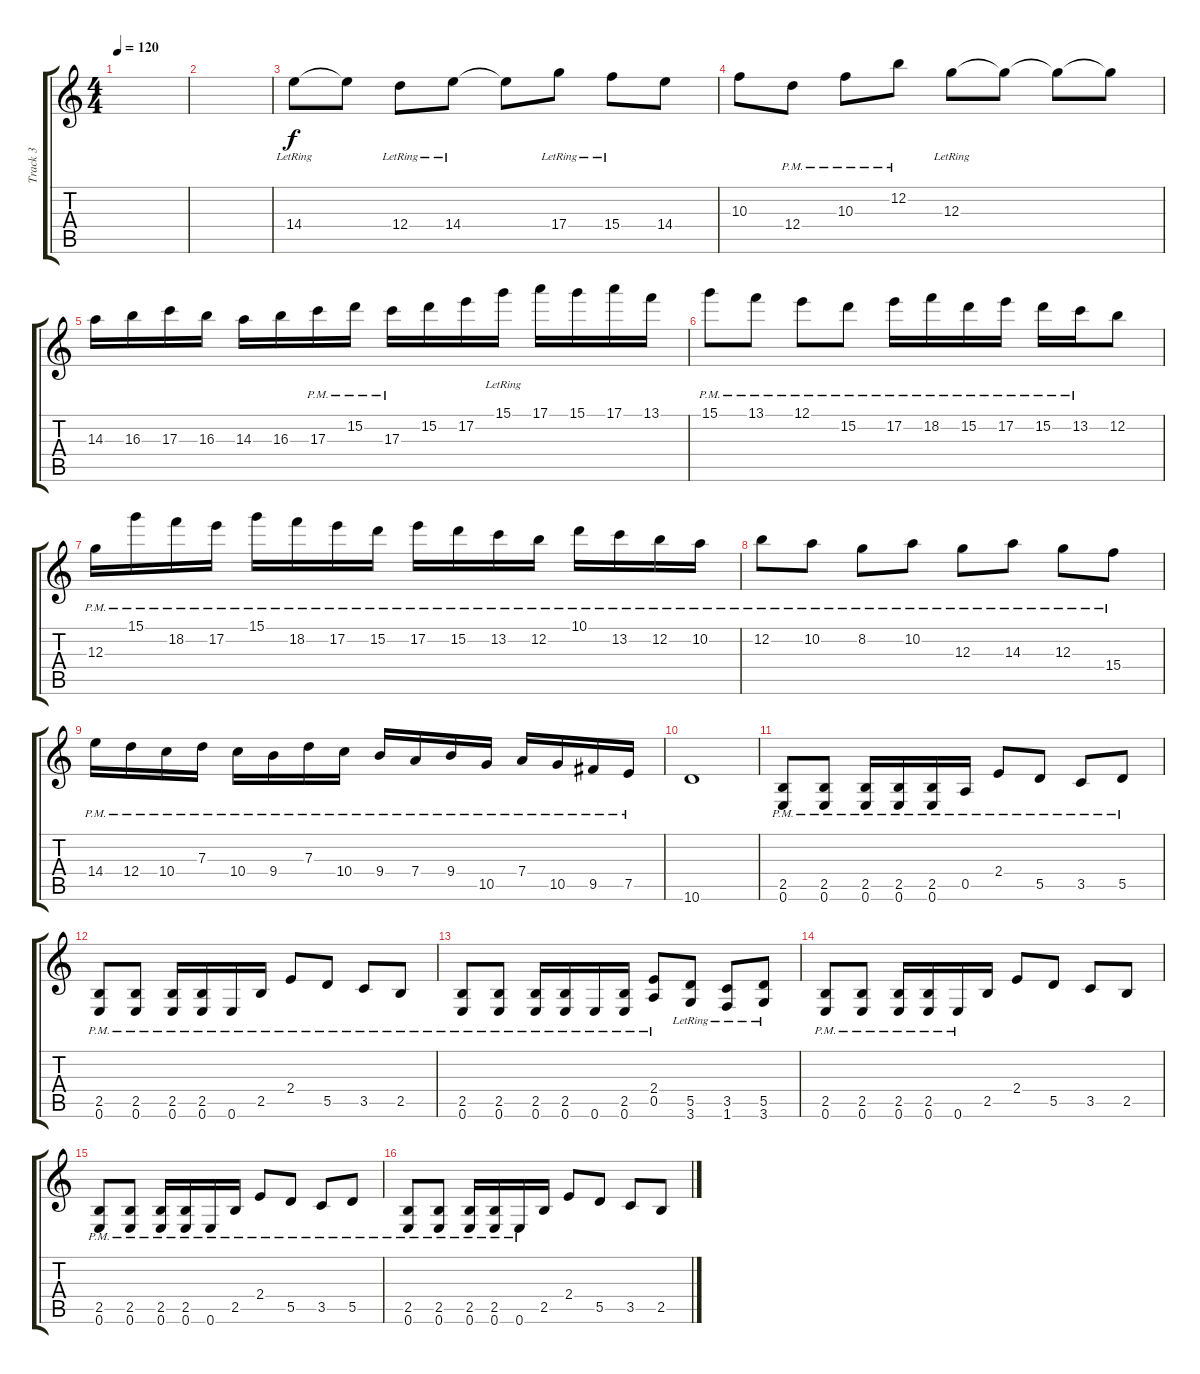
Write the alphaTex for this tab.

\track ("Track 3" "Track 3") {instrument distortionguitar}
\staff {score tabs}
\tuning (E4 B3 G3 D3 A2 E2) {hide}
\ts (4 4)
\tempo 120
\clef g2
\ks c
|
|
14.4{lr}.8 14.4{t}.8 12.4{lr}.8 14.4{lr}.8 14.4{t}.8 17.4{lr}.8 15.4{lr}.8 14.4.8 |
10.3.8 12.4{pm}.8 10.3{pm}.8 12.2{pm}.8 12.3{lr}.8 12.3{t}.8 12.3{t}.8 12.3{t}.8 |
14.3.16 16.3.16 17.3.16 16.3.16 14.3.16 16.3.16 17.3{pm}.16 15.2{pm}.16 17.3{pm}.16 15.2.16 17.2.16 15.1{lr}.16 17.1.16 15.1.16 17.1.16 13.1.16 |
15.1{pm}.8 13.1{pm}.8 12.1{pm}.8 15.2{pm}.8 17.2{pm}.16 18.2{pm}.16 15.2{pm}.16 17.2{pm}.16 15.2{pm}.16 13.2{pm}.16 12.2.8 |
12.3{pm}.16 15.1{pm}.16 18.2{pm}.16 17.2{pm}.16 15.1{pm}.16 18.2{pm}.16 17.2{pm}.16 15.2{pm}.16 17.2{pm}.16 15.2{pm}.16 13.2{pm}.16 12.2{pm}.16 10.1{pm}.16 13.2{pm}.16 12.2{pm}.16 10.2{pm}.16 |
12.2{pm}.8 10.2{pm}.8 8.2{pm}.8 10.2{pm}.8 12.3{pm}.8 14.3{pm}.8 12.3{pm}.8 15.4{pm}.8 |
14.4{pm}.16 12.4{pm}.16 10.4{pm}.16 7.3{pm}.16 10.4{pm}.16 9.4{pm}.16 7.3{pm}.16 10.4{pm}.16 9.4{pm}.16 7.4{pm}.16 9.4{pm}.16 10.5{pm}.16 7.4{pm}.16 10.5{pm}.16 9.5{pm}.16 7.5{pm}.16 |
10.6.1 |
(2.5{pm} 0.6{pm}).8 (2.5{pm} 0.6{pm}).8 (2.5{pm} 0.6{pm}).16 (2.5{pm} 0.6{pm}).16 (2.5{pm} 0.6{pm}).16 0.5{pm}.16 2.4{pm}.8 5.5{pm}.8 3.5{pm}.8 5.5{pm}.8 |
(2.5{pm} 0.6{pm}).8 (2.5{pm} 0.6{pm}).8 (2.5{pm} 0.6{pm}).16 (2.5{pm} 0.6{pm}).16 0.6{pm}.16 2.5{pm}.16 2.4{pm}.8 5.5{pm}.8 3.5{pm}.8 2.5{pm}.8 |
(2.5{pm} 0.6{pm}).8 (2.5{pm} 0.6{pm}).8 (2.5{pm} 0.6{pm}).16 (2.5{pm} 0.6{pm}).16 0.6{pm}.16 (2.5{pm} 0.6{pm}).16 (2.4{pm} 0.5{pm}).8 (5.5{lr} 3.6{lr}).8 (3.5{lr} 1.6{lr}).8 (5.5{lr} 3.6{lr}).8 |
(2.5{pm} 0.6{pm}).8 (2.5{pm} 0.6{pm}).8 (2.5{pm} 0.6{pm}).16 (2.5{pm} 0.6{pm}).16 0.6{pm}.16 2.5.16 2.4.8 5.5.8 3.5.8 2.5.8 |
(2.5{pm} 0.6{pm}).8 (2.5{pm} 0.6{pm}).8 (2.5{pm} 0.6{pm}).16 (2.5{pm} 0.6{pm}).16 0.6{pm}.16 2.5{pm}.16 2.4{pm}.8 5.5{pm}.8 3.5{pm}.8 5.5{pm}.8 |
(2.5{pm} 0.6{pm}).8 (2.5{pm} 0.6{pm}).8 (2.5{pm} 0.6{pm}).16 (2.5{pm} 0.6{pm}).16 0.6{pm}.16 2.5.16 2.4.8 5.5.8 3.5.8 2.5.8
